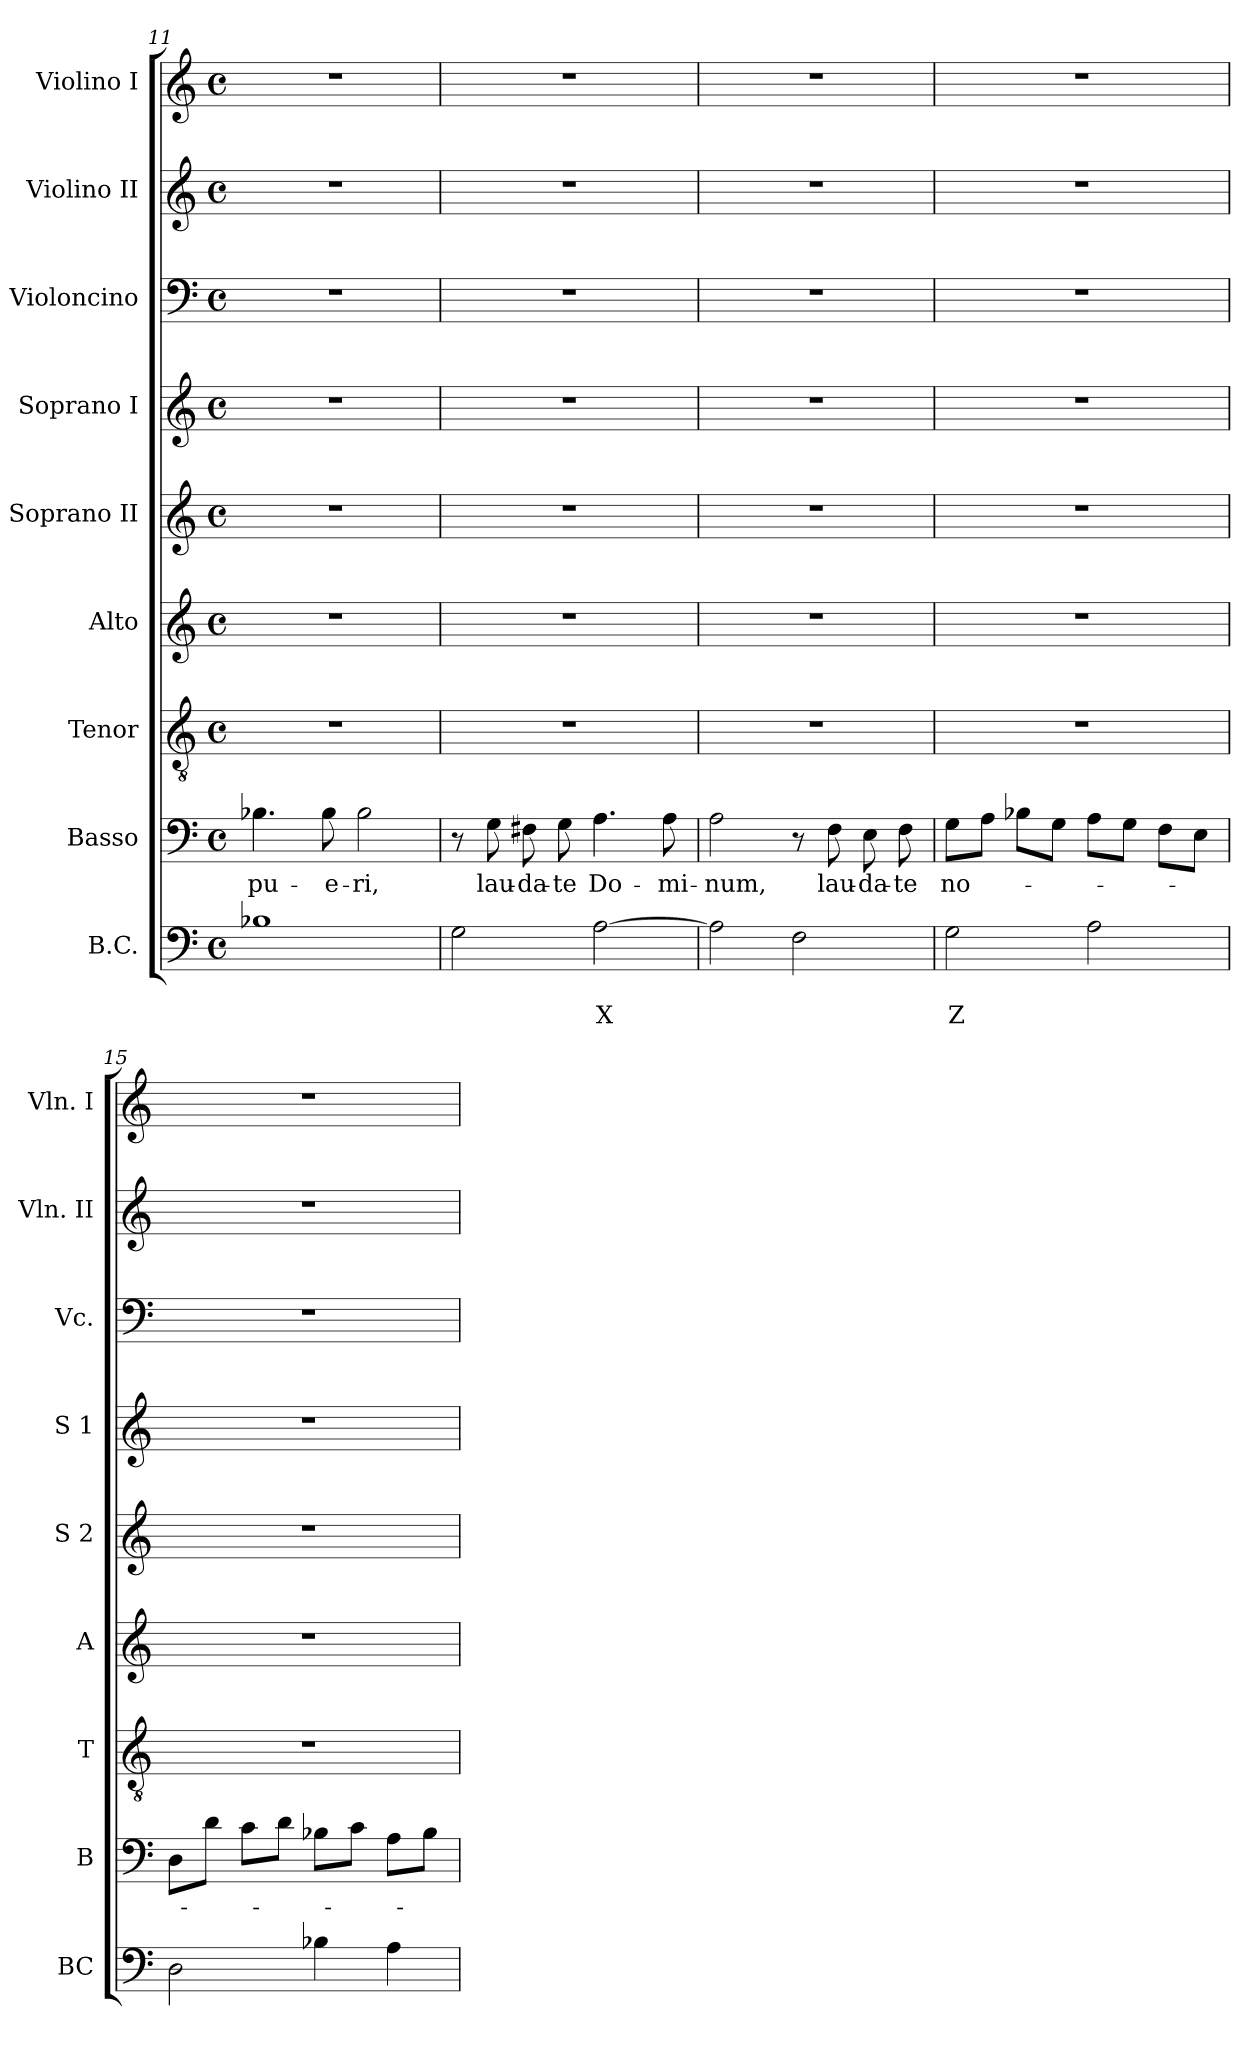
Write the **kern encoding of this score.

**kern	**text	**text	**kern	**text	**kern	**kern	**kern	**kern	**kern	**kern	**kern
*part9	*part9	*part9	*part8	*part8	*part7	*part6	*part5	*part4	*part3	*part2	*part1
*staff9	*staff9	*staff9	*staff8	*staff8	*staff7	*staff6	*staff5	*staff4	*staff3	*staff2	*staff1
*I"B.C.	*	*	*I"Basso	*	*I"Tenor	*I"Alto	*I"Soprano II	*I"Soprano I	*I"Violoncino	*I"Violino II	*I"Violino I
*I'BC	*	*	*I'B	*	*I'T	*I'A	*I'S 2	*I'S 1	*I'Vc.	*I'Vln. II	*I'Vln. I
*clefF4	*	*	*clefF4	*	*clefGv2	*clefG2	*clefG2	*clefG2	*clefF4	*clefG2	*clefG2
*k[]	*	*	*k[]	*	*k[]	*k[]	*k[]	*k[]	*k[]	*k[]	*k[]
*C:	*	*	*C:	*	*C:	*C:	*C:	*C:	*C:	*C:	*C:
*M4/4	*	*	*M4/4	*	*M4/4	*M4/4	*M4/4	*M4/4	*M4/4	*M4/4	*M4/4
*met(c)	*	*	*met(c)	*	*met(c)	*met(c)	*met(c)	*met(c)	*met(c)	*met(c)	*met(c)
=11	=11	=11	=11	=11	=11	=11	=11	=11	=11	=11	=11
!	!	!	!	!LO:LY:b	!	!	!	!	!	!	!
1B-X	.	.	4.B-X\	pu-	1r	1r	1r	1r	1r	1r	1r
!	!	!	!	!LO:LY:b	!	!	!	!	!	!	!
.	.	.	8B-\	-e-	.	.	.	.	.	.	.
!	!	!	!	!LO:LY:b	!	!	!	!	!	!	!
.	.	.	2B-\	-ri,	.	.	.	.	.	.	.
=12	=12	=12	=12	=12	=12	=12	=12	=12	=12	=12	=12
2G\	.	.	8r	.	1r	1r	1r	1r	1r	1r	1r
!	!	!	!	!LO:LY:b	!	!	!	!	!	!	!
.	.	.	8G\	lau-	.	.	.	.	.	.	.
!	!	!	!	!LO:LY:b	!	!	!	!	!	!	!
.	.	.	8F#X\	-da-	.	.	.	.	.	.	.
!	!	!	!	!LO:LY:b	!	!	!	!	!	!	!
.	.	.	8G\	-te	.	.	.	.	.	.	.
!	!	!LO:LY:b	!	!LO:LY:b	!	!	!	!	!	!	!
[2A\	.	X	4.A\	Do-	.	.	.	.	.	.	.
!	!	!	!	!LO:LY:b	!	!	!	!	!	!	!
.	.	.	8A\	-mi-	.	.	.	.	.	.	.
!!LO:LB:g=z
=13	=13	=13	=13	=13	=13	=13	=13	=13	=13	=13	=13
!	!	!	!	!LO:LY:b	!	!	!	!	!	!	!
2A\]	.	.	2A\	-num,	1r	1r	1r	1r	1r	1r	1r
2F\	.	.	8r	.	.	.	.	.	.	.	.
!	!	!	!	!LO:LY:b	!	!	!	!	!	!	!
.	.	.	8F\	lau-	.	.	.	.	.	.	.
!	!	!	!	!LO:LY:b	!	!	!	!	!	!	!
.	.	.	8E\	-da-	.	.	.	.	.	.	.
!	!	!	!	!LO:LY:b	!	!	!	!	!	!	!
.	.	.	8F\	-te	.	.	.	.	.	.	.
=14	=14	=14	=14	=14	=14	=14	=14	=14	=14	=14	=14
!	!	!LO:LY:b	!	!LO:LY:b	!	!	!	!	!	!	!
2G\	.	Z	8G\L	no-	1r	1r	1r	1r	1r	1r	1r
.	.	.	8A\J	.	.	.	.	.	.	.	.
.	.	.	8B-X\L	.	.	.	.	.	.	.	.
.	.	.	8G\J	.	.	.	.	.	.	.	.
2A\	.	.	8A\L	.	.	.	.	.	.	.	.
.	.	.	8G\J	.	.	.	.	.	.	.	.
.	.	.	8F\L	.	.	.	.	.	.	.	.
.	.	.	8E\J	.	.	.	.	.	.	.	.
=15	=15	=15	=15	=15	=15	=15	=15	=15	=15	=15	=15
2D\	.	.	8D\L	.	1r	1r	1r	1r	1r	1r	1r
.	.	.	8d\J	.	.	.	.	.	.	.	.
.	.	.	8c\L	.	.	.	.	.	.	.	.
.	.	.	8d\J	.	.	.	.	.	.	.	.
4B-X\	.	.	8B-X\L	.	.	.	.	.	.	.	.
.	.	.	8c\J	.	.	.	.	.	.	.	.
4A\	.	.	8A\L	.	.	.	.	.	.	.	.
.	.	.	8B-\J	.	.	.	.	.	.	.	.
=	=	=	=	=	=	=	=	=	=	=	=
*-	*-	*-	*-	*-	*-	*-	*-	*-	*-	*-	*-
